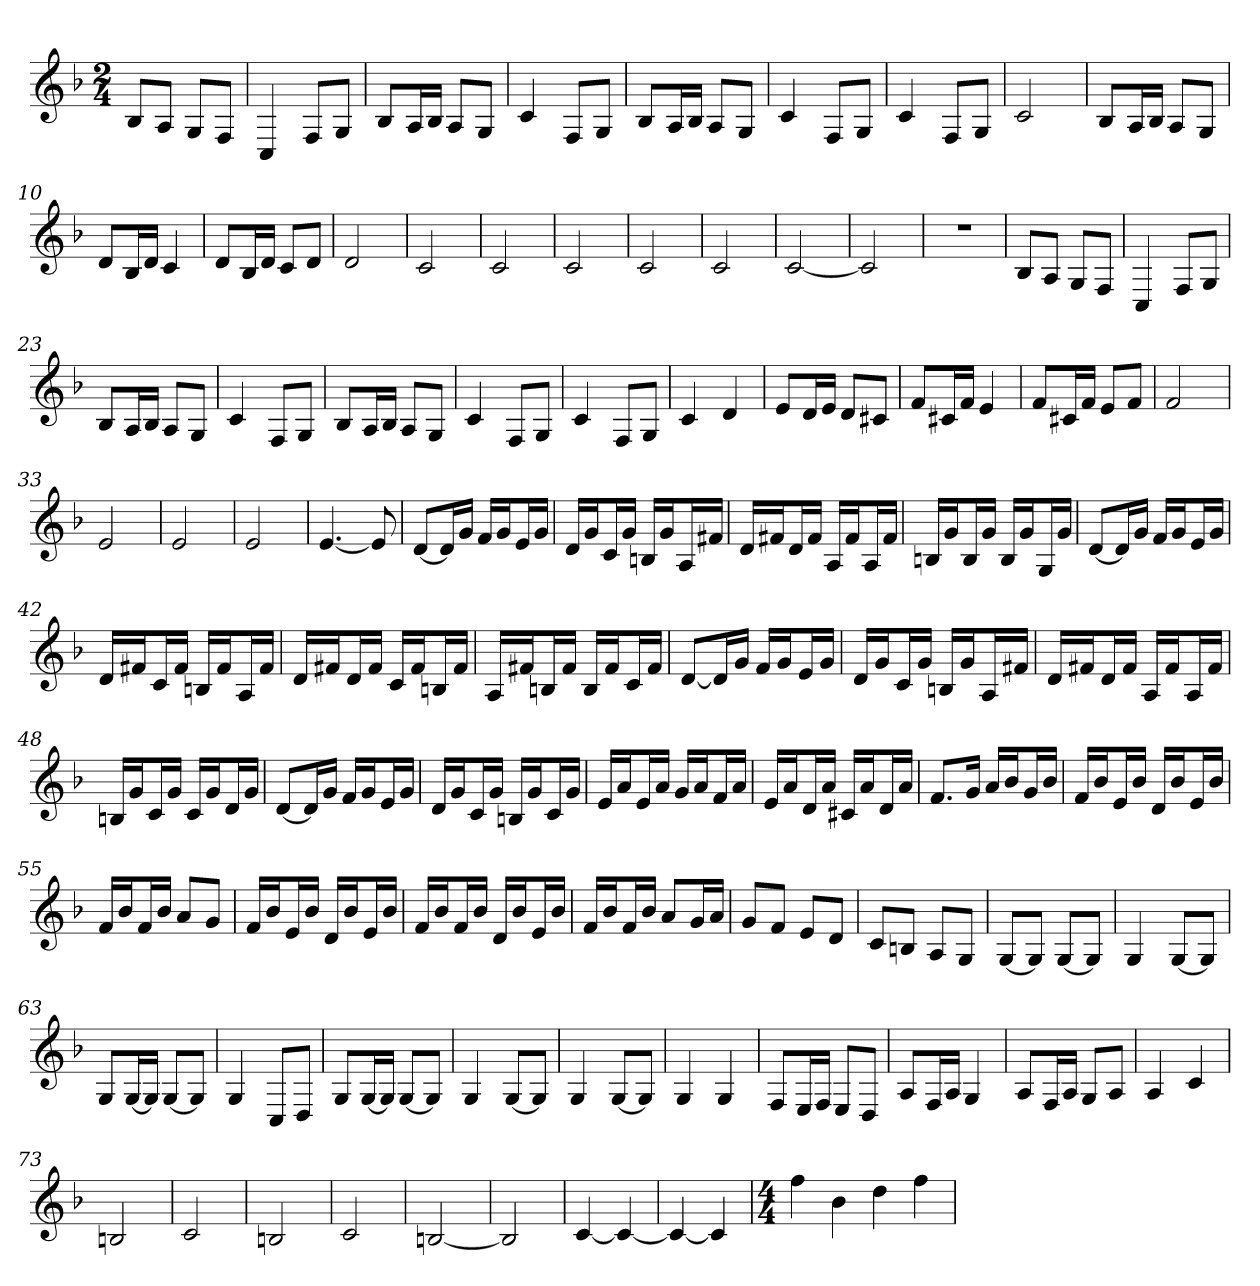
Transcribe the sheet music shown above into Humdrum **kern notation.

**kern
*part1
*staff1
*clefG2
*k[b-]
*F:
*M2/4
=1
8B-/L
8A/J
8G/L
8F/J
=2
4C
8F/L
8G/J
=3
8B-/L
16A/L
16B-/JJ
8A/L
8G/J
=4
4c
8F/L
8G/J
=5
8B-/L
16A/L
16B-/JJ
8A/L
8G/J
=6
4c
8F/L
8G/J
=7
4c
8F/L
8G/J
=8
2c
=9
8B-/L
16A/L
16B-/JJ
8A/L
8G/J
=10
8d/L
16B-/L
16d/JJ
4c
=11
8d/L
16B-/L
16d/JJ
8c/L
8d/J
=12
2d
=13
2c
=14
2c
=15
2c
=16
2c
=17
2c
=18
[2c
=19
2c]
=20
2r
=21
8B-/L
8A/J
8G/L
8F/J
=22
4C
8F/L
8G/J
=23
8B-/L
16A/L
16B-/JJ
8A/L
8G/J
=24
4c
8F/L
8G/J
=25
8B-/L
16A/L
16B-/JJ
8A/L
8G/J
=26
4c
8F/L
8G/J
=27
4c
8F/L
8G/J
=28
4c
4d
=29
8e/L
16d/L
16e/JJ
8d/L
8c#X/J
=30
8f/L
16c#X/L
16f/JJ
4e
=31
8f/L
16c#X/L
16f/JJ
8e/L
8f/J
=32
2f
=33
2e
=34
2e
=35
2e
=36
[4.e
8e]
=37
[8d/L
16d/L]
16g/JJ
16f/LL
16g/J
16e/L
16g/JJ
=38
16d/LL
16g/J
16c/L
16g/JJ
16Bn/LL
16g/J
16A/L
16f#X/JJ
=39
16d/LL
16f#X/J
16d/L
16f#/JJ
16A/LL
16f#/J
16A/L
16f#/JJ
=40
16Bn/LL
16g/J
16B/L
16g/JJ
16B/LL
16g/J
16G/L
16g/JJ
=41
[8d/L
16d/L]
16g/JJ
16f/LL
16g/J
16e/L
16g/JJ
=42
16d/LL
16f#X/J
16c/L
16f#/JJ
16Bn/LL
16f#/J
16A/L
16f#/JJ
=43
16d/LL
16f#X/J
16d/L
16f#/JJ
16c/LL
16f#/J
16Bn/L
16f#/JJ
=44
16A/LL
16f#X/J
16Bn/L
16f#/JJ
16B/LL
16f#/J
16c/L
16f#/JJ
=45
[8d/L
16d/L]
16g/JJ
16f/LL
16g/J
16e/L
16g/JJ
=46
16d/LL
16g/J
16c/L
16g/JJ
16Bn/LL
16g/J
16A/L
16f#X/JJ
=47
16d/LL
16f#X/J
16d/L
16f#/JJ
16A/LL
16f#/J
16A/L
16f#/JJ
=48
16Bn/LL
16g/J
16c/L
16g/JJ
16c/LL
16g/J
16d/L
16g/JJ
=49
[8d/L
16d/L]
16g/JJ
16f/LL
16g/J
16e/L
16g/JJ
=50
16d/LL
16g/J
16c/L
16g/JJ
16Bn/LL
16g/J
16c/L
16g/JJ
=51
16e/LL
16a/J
16e/L
16a/JJ
16g/LL
16a/J
16f/L
16a/JJ
=52
16e/LL
16a/J
16d/L
16a/JJ
16c#X/LL
16a/J
16d/L
16a/JJ
=53
8.f/L
16g/Jk
16a/LL
16b-/J
16g/L
16b-/JJ
=54
16f/LL
16b-/J
16e/L
16b-/JJ
16d/LL
16b-/J
16e/L
16b-/JJ
=55
16f/LL
16b-/J
16f/L
16b-/JJ
8a/L
8g/J
=56
16f/LL
16b-/J
16e/L
16b-/JJ
16d/LL
16b-/J
16e/L
16b-/JJ
=57
16f/LL
16b-/J
16f/L
16b-/JJ
16d/LL
16b-/J
16e/L
16b-/JJ
=58
16f/LL
16b-/J
16f/L
16b-/JJ
8a/L
16g/L
16a/JJ
=59
8g/L
8f/J
8e/L
8d/J
=60
8c/L
8Bn/J
8A/L
8G/J
=61
[8G/L
8G/J]
[8G/L
8G/J]
=62
4G
[8G/L
8G/J]
=63
8G/L
[16G/L
16G/JJ]
[8G/L
8G/J]
=64
4G
8C/L
8D/J
=65
8G/L
[16G/L
16G/JJ]
[8G/L
8G/J]
=66
4G
[8G/L
8G/J]
=67
4G
[8G/L
8G/J]
=68
4G
4G
=69
8F/L
16E/L
16F/JJ
8E/L
8D/J
=70
8A/L
16F/L
16A/JJ
4G
=71
8A/L
16F/L
16A/JJ
8G/L
8A/J
=72
4A
4c
=73
2Bn
=74
2c
=75
2Bn
=76
2c
=77
[2Bn
=78
2B]
=79
[4c
4c_
=80
4c_
4c]
=81
*M4/4
4ff
4b-
4dd
4ff
=
*-
